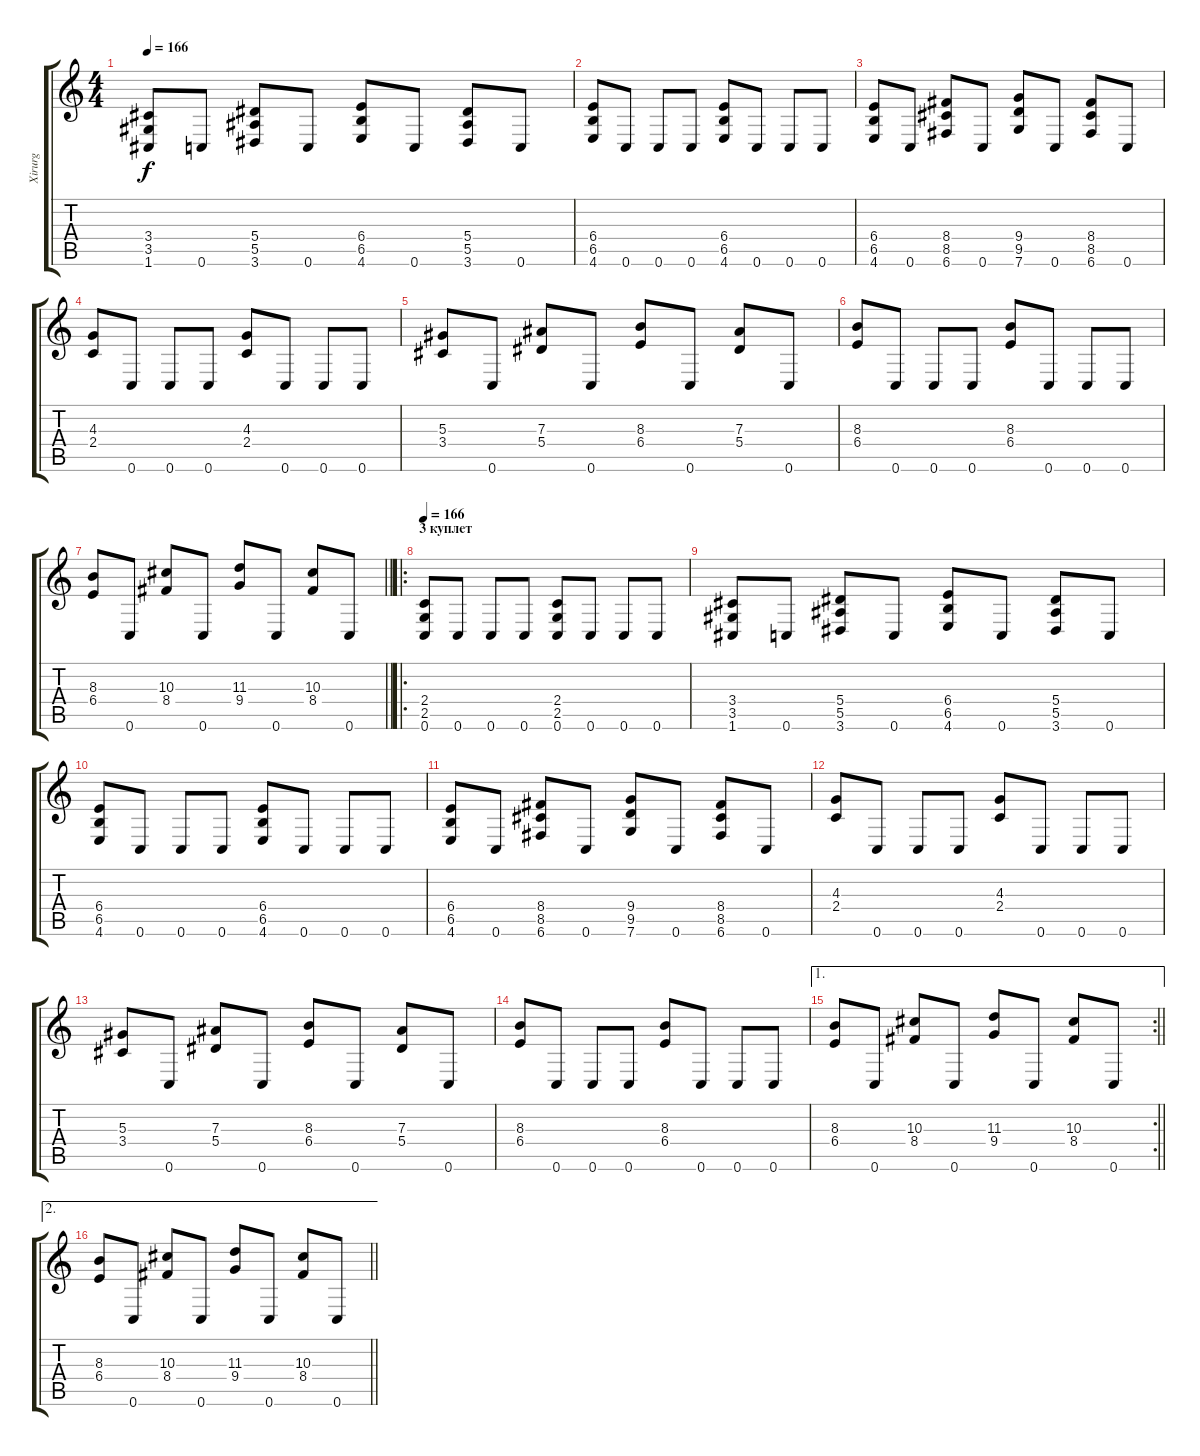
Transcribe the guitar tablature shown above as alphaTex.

\track ("Xirurg" "Xirurg") {instrument distortionguitar}
\staff {score tabs}
\tuning (C4 G3 Eb3 Bb2 F2 C2) {hide}
\ts (4 4)
\tempo 166
\clef g2
\ks c
(3.4 3.5 1.6).8{dy f} 0.6.8 (5.4 5.5 3.6).8 0.6.8 (6.4 6.5 4.6).8 0.6.8 (5.4 5.5 3.6).8 0.6.8 |
(6.4 6.5 4.6).8 0.6.8 0.6.8 0.6.8 (6.4 6.5 4.6).8 0.6.8 0.6.8 0.6.8 |
(6.4 6.5 4.6).8 0.6.8 (8.4 8.5 6.6).8 0.6.8 (9.4 9.5 7.6).8 0.6.8 (8.4 8.5 6.6).8 0.6.8 |
(4.3 2.4).8 0.6.8 0.6.8 0.6.8 (4.3 2.4).8 0.6.8 0.6.8 0.6.8 |
(5.3 3.4).8 0.6.8 (7.3 5.4).8 0.6.8 (8.3 6.4).8 0.6.8 (7.3 5.4).8 0.6.8 |
(8.3 6.4).8 0.6.8 0.6.8 0.6.8 (8.3 6.4).8 0.6.8 0.6.8 0.6.8 |
\barLineRight lightlight
(8.3 6.4).8 0.6.8 (10.3 8.4).8 0.6.8 (11.3 9.4).8 0.6.8 (10.3 8.4).8 0.6.8 |
\ro
\section ("" "3 куплет")
\tempo 166
(2.4 2.5 0.6).8 0.6.8 0.6.8 0.6.8 (2.4 2.5 0.6).8 0.6.8 0.6.8 0.6.8 |
(3.4 3.5 1.6).8 0.6.8 (5.4 5.5 3.6).8 0.6.8 (6.4 6.5 4.6).8 0.6.8 (5.4 5.5 3.6).8 0.6.8 |
(6.4 6.5 4.6).8 0.6.8 0.6.8 0.6.8 (6.4 6.5 4.6).8 0.6.8 0.6.8 0.6.8 |
(6.4 6.5 4.6).8 0.6.8 (8.4 8.5 6.6).8 0.6.8 (9.4 9.5 7.6).8 0.6.8 (8.4 8.5 6.6).8 0.6.8 |
(4.3 2.4).8 0.6.8 0.6.8 0.6.8 (4.3 2.4).8 0.6.8 0.6.8 0.6.8 |
(5.3 3.4).8 0.6.8 (7.3 5.4).8 0.6.8 (8.3 6.4).8 0.6.8 (7.3 5.4).8 0.6.8 |
(8.3 6.4).8 0.6.8 0.6.8 0.6.8 (8.3 6.4).8 0.6.8 0.6.8 0.6.8 |
\ae 1
\rc 2
\barLineRight lightlight
(8.3 6.4).8 0.6.8 (10.3 8.4).8 0.6.8 (11.3 9.4).8 0.6.8 (10.3 8.4).8 0.6.8 |
\ae 2
\barLineRight lightlight
(8.3 6.4).8 0.6.8 (10.3 8.4).8 0.6.8 (11.3 9.4).8 0.6.8 (10.3 8.4).8 0.6.8
